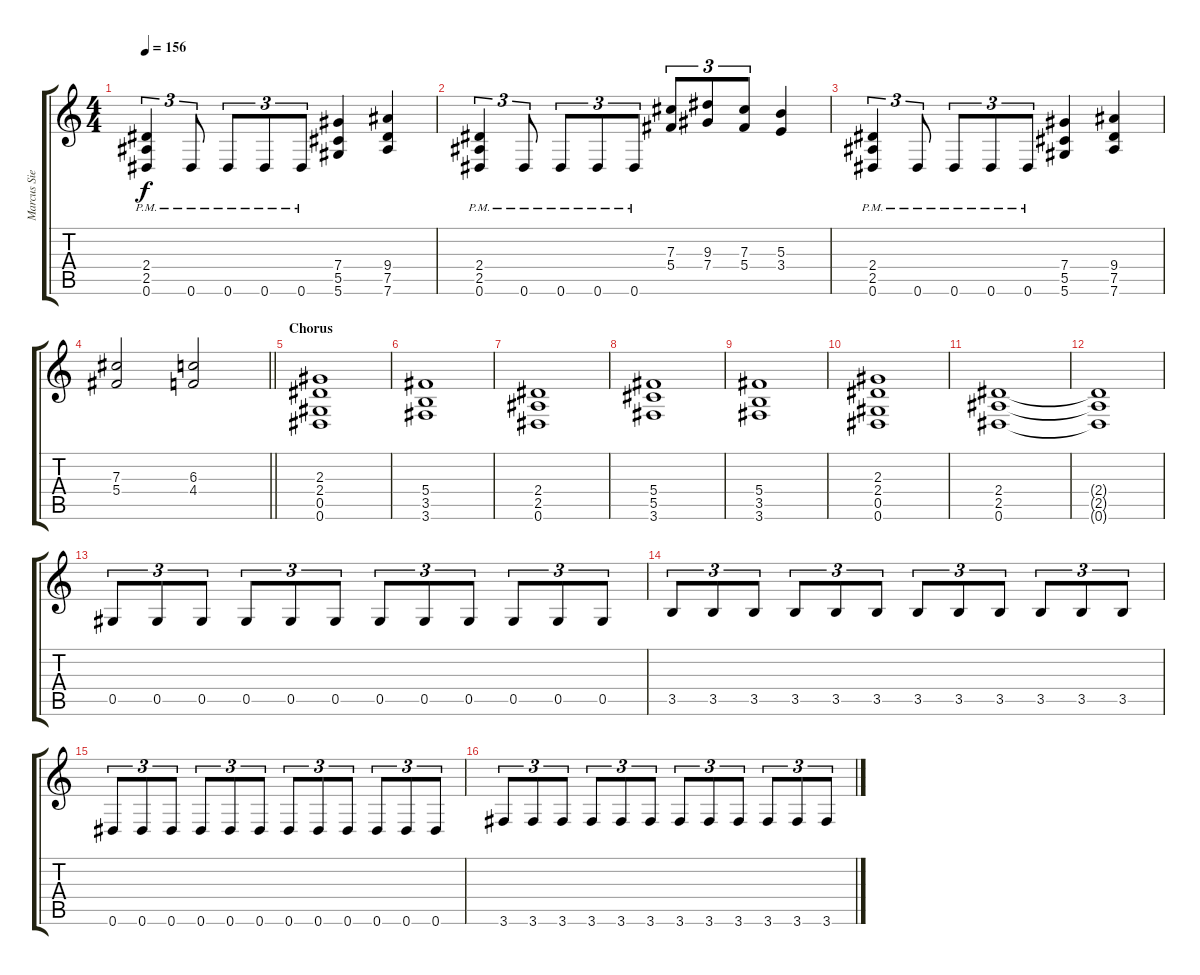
\track ("Marcus Siepen" "Marcus Sie") {instrument distortionguitar}
\staff {score tabs}
\tuning (Eb4 Bb3 Gb3 Db3 Ab2 Eb2) {hide}
\ts (4 4)
\tempo 156
\clef g2
\ks c
(2.4{pm} 2.5{pm} 0.6{pm}).4{tu (3 2) dy f} 0.6{pm}.8{tu (3 2)} 0.6{pm}.8{tu (3 2)} 0.6{pm}.8{tu (3 2)} 0.6{pm}.8{tu (3 2)} (7.4 5.5 5.6).4 (9.4 7.5 7.6).4 |
(2.4{pm} 2.5{pm} 0.6{pm}).4{tu (3 2)} 0.6{pm}.8{tu (3 2)} 0.6{pm}.8{tu (3 2)} 0.6{pm}.8{tu (3 2)} 0.6{pm}.8{tu (3 2)} (7.3 5.4).8{tu (3 2)} (9.3 7.4).8{tu (3 2)} (7.3 5.4).8{tu (3 2)} (5.3 3.4).4 |
(2.4{pm} 2.5{pm} 0.6{pm}).4{tu (3 2)} 0.6{pm}.8{tu (3 2)} 0.6{pm}.8{tu (3 2)} 0.6{pm}.8{tu (3 2)} 0.6{pm}.8{tu (3 2)} (7.4 5.5 5.6).4 (9.4 7.5 7.6).4 |
\barLineRight lightlight
(7.3 5.4).2 (6.3 4.4).2 |
\section ("" "Chorus")
(2.3 2.4 0.5 0.6).1 |
(5.4 3.5 3.6).1 |
(2.4 2.5 0.6).1 |
(5.4 5.5 3.6).1 |
(5.4 3.5 3.6).1 |
(2.3 2.4 0.5 0.6).1 |
(2.4 2.5 0.6).1 |
(2.4{t} 2.5{t} 0.6{t}).1 |
0.5.8{tu (3 2)} 0.5.8{tu (3 2)} 0.5.8{tu (3 2)} 0.5.8{tu (3 2)} 0.5.8{tu (3 2)} 0.5.8{tu (3 2)} 0.5.8{tu (3 2)} 0.5.8{tu (3 2)} 0.5.8{tu (3 2)} 0.5.8{tu (3 2)} 0.5.8{tu (3 2)} 0.5.8{tu (3 2)} |
3.5.8{tu (3 2)} 3.5.8{tu (3 2)} 3.5.8{tu (3 2)} 3.5.8{tu (3 2)} 3.5.8{tu (3 2)} 3.5.8{tu (3 2)} 3.5.8{tu (3 2)} 3.5.8{tu (3 2)} 3.5.8{tu (3 2)} 3.5.8{tu (3 2)} 3.5.8{tu (3 2)} 3.5.8{tu (3 2)} |
0.6.8{tu (3 2)} 0.6.8{tu (3 2)} 0.6.8{tu (3 2)} 0.6.8{tu (3 2)} 0.6.8{tu (3 2)} 0.6.8{tu (3 2)} 0.6.8{tu (3 2)} 0.6.8{tu (3 2)} 0.6.8{tu (3 2)} 0.6.8{tu (3 2)} 0.6.8{tu (3 2)} 0.6.8{tu (3 2)} |
3.6.8{tu (3 2)} 3.6.8{tu (3 2)} 3.6.8{tu (3 2)} 3.6.8{tu (3 2)} 3.6.8{tu (3 2)} 3.6.8{tu (3 2)} 3.6.8{tu (3 2)} 3.6.8{tu (3 2)} 3.6.8{tu (3 2)} 3.6.8{tu (3 2)} 3.6.8{tu (3 2)} 3.6.8{tu (3 2)}
